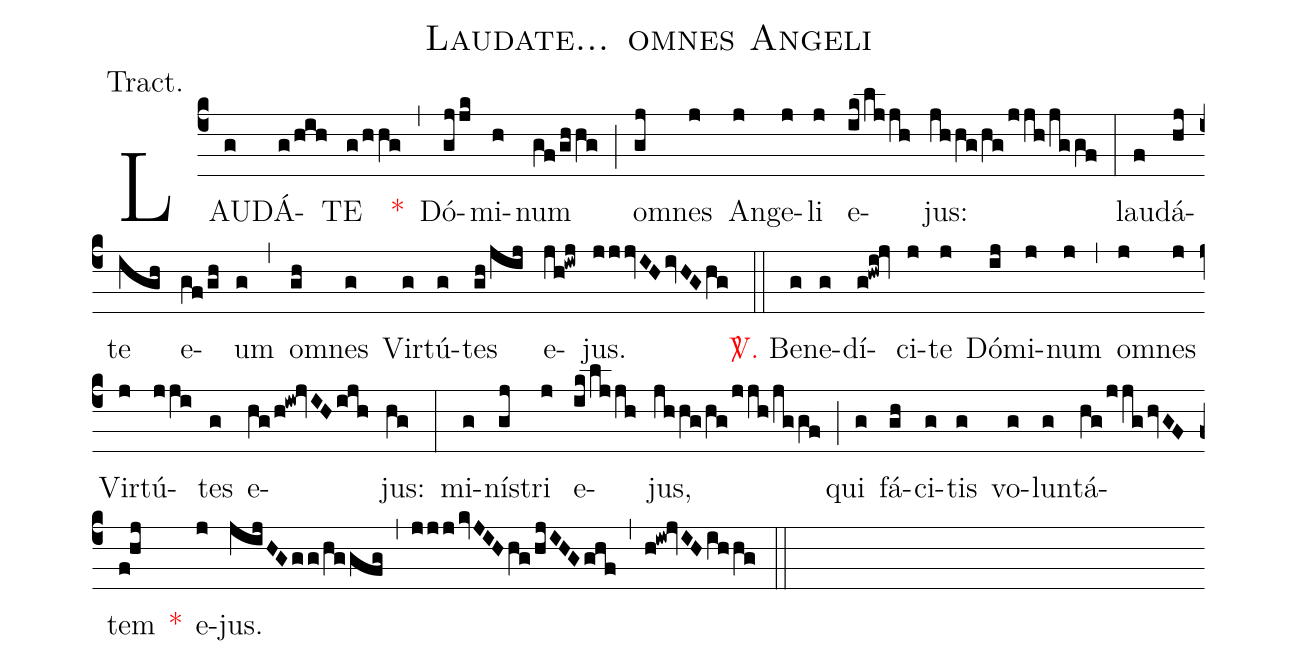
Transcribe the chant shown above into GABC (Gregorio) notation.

name:Laudate... omnes Angeli;
annotation:Tract.;
mode:VIII.;
office-part:Tract;
%%
(c4) LAU(g)DÁ(g/hih)TE(g/hhg) <v>\red{*}</v>(,) Dó(gjjk)mi(h)num(gf/ghhg) (;) o(gj)mnes(j) An(j)ge(j)li(j) e(ik/ljjh)jus:(jhhg/hg/jjh/jggf) (:) lau(f)dá(hj)te(igh) e(gf/gh)um(g) (,) o(gh)mnes(g) Vir(g)tú(g)tes(gh/jij) e(jh!iwj)jus.(jjjvIHivHGhg) (::) <v>\red{\Vbar.}</v> Be(g)ne(g)dí(g!hwi!jv)ci(j)te(j) Dó(ij)mi(j)num(j) (,) o(j)mnes(j) Vir(j)tú(jji)tes(g) e(hg/h!iw!jvIHijh)jus:(hg) (:) mi(g)ní(gj)stri(j) e(ik/ljjh)jus,(jhhg/hg/jjh/jggf) (;) qui(g) fá(gh)ci(g)tis(g) vo(g)lun(g)tá(hg/jjg/hvGF)tem(f!hj) <v>\red{*}</v>() e(j)jus.(jijHGgg/hggfg) (,) (jjjkvJIHhg/hjIHGghf) (,) (h!iw!jvIHihhg) (::)
